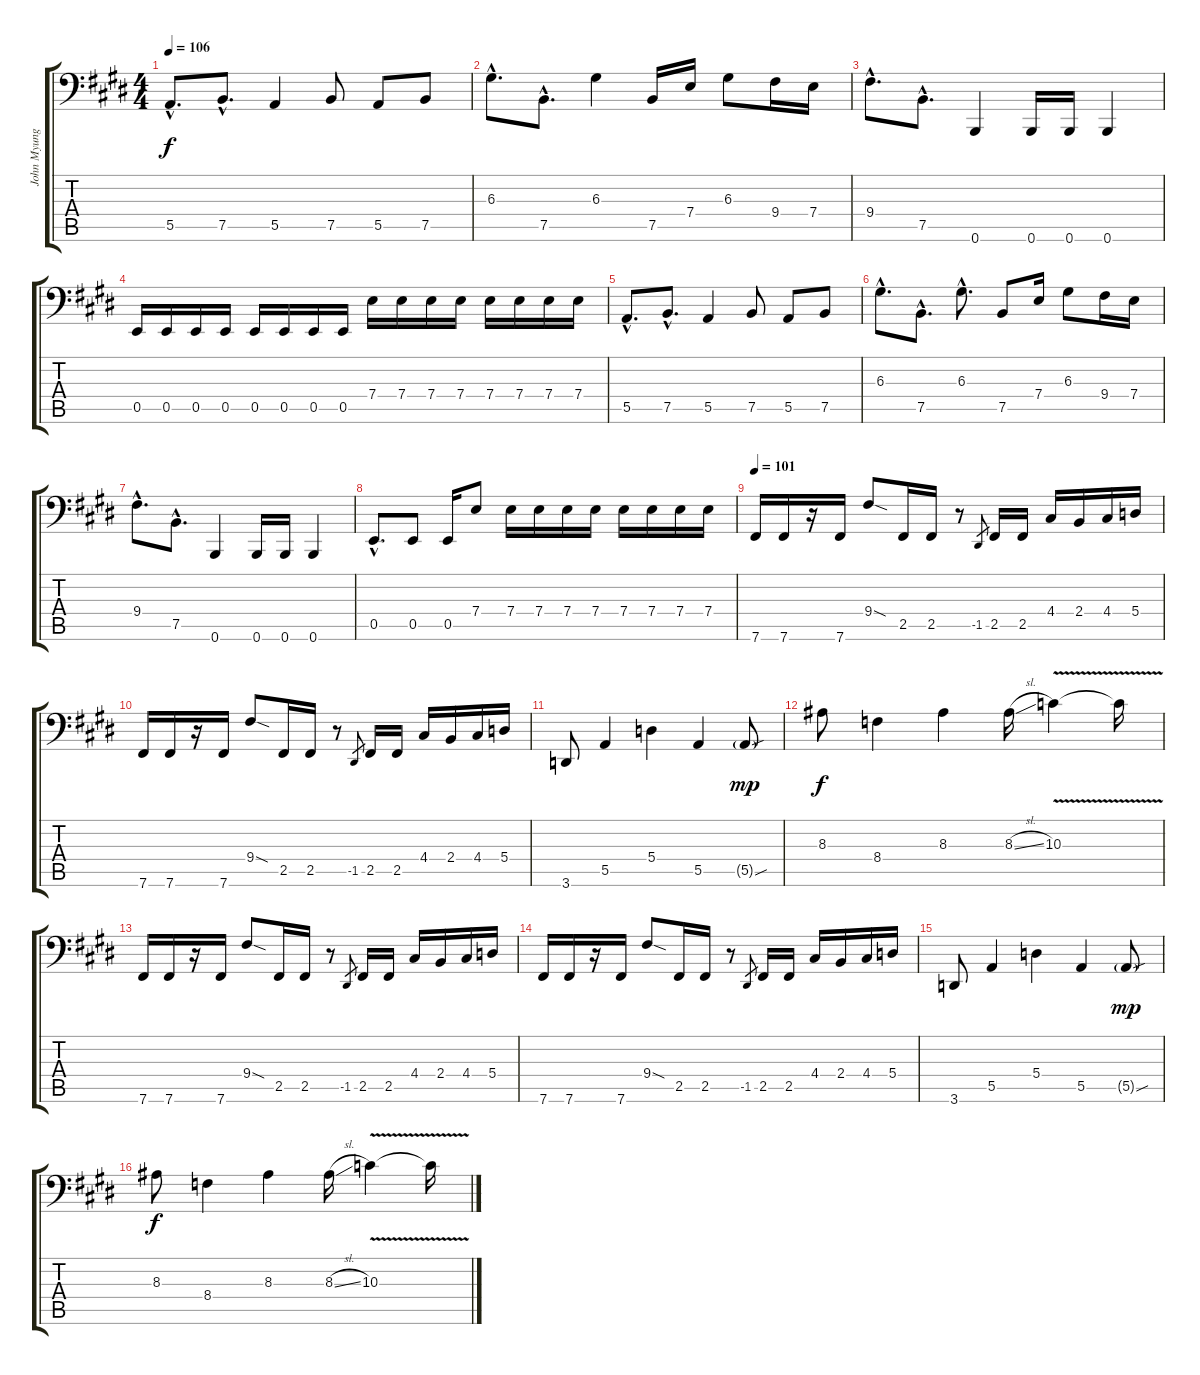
\track ("John Myung" "John Myung") {instrument electricbassfinger}
\staff {score tabs}
\tuning (C3 G2 D2 A1 E1 B0) {hide}
\ts (4 4)
\tempo 106
\clef f4
\ks e
5.5{hac}.8{d dy f} 7.5{hac}.8{d} 5.5.4 7.5.8 5.5.8 7.5.8 |
6.3{hac}.8{d} 7.5{hac}.8{d} 6.3.4 7.5.16 7.4.16 6.3.8 9.4.16 7.4.16 |
9.4{hac}.8{d} 7.5{hac}.8{d} 0.6.4 0.6.16 0.6.16 0.6.4 |
0.5.16 0.5.16 0.5.16 0.5.16 0.5.16 0.5.16 0.5.16 0.5.16 7.4.16 7.4.16 7.4.16 7.4.16 7.4.16 7.4.16 7.4.16 7.4.16 |
5.5{hac}.8{d} 7.5{hac}.8{d} 5.5.4 7.5.8 5.5.8 7.5.8 |
6.3{hac}.8{d} 7.5{hac}.8{d} 6.3{hac}.8{d} 7.5.8 7.4.16 6.3.8 9.4.16 7.4.16 |
9.4{hac}.8{d} 7.5{hac}.8{d} 0.6.4 0.6.16 0.6.16 0.6.4 |
0.5{hac}.8{d} 0.5.8 0.5.16 7.4.8 7.4.16 7.4.16 7.4.16 7.4.16 7.4.16 7.4.16 7.4.16 7.4.16 |
\tempo 101
7.6.16 7.6.16 r.16 7.6.16 9.4{sod}.8 2.5.16 2.5.16 r.8 -1.5.8{gr} 2.5.16 2.5.16 4.4.16 2.4.16 4.4.16 5.4.16 |
7.6.16 7.6.16 r.16 7.6.16 9.4{sod}.8 2.5.16 2.5.16 r.8 -1.5.8{gr} 2.5.16 2.5.16 4.4.16 2.4.16 4.4.16 5.4.16 |
3.6.8 5.5.4 5.4.4 5.5.4 5.5{sou g}.8{dy mp} |
8.3.8{dy f} 8.4.4 8.3.4 8.3{sl}.16 10.3{v}.4 10.3{t}.16 |
7.6.16 7.6.16 r.16 7.6.16 9.4{sod}.8 2.5.16 2.5.16 r.8 -1.5.8{gr} 2.5.16 2.5.16 4.4.16 2.4.16 4.4.16 5.4.16 |
7.6.16 7.6.16 r.16 7.6.16 9.4{sod}.8 2.5.16 2.5.16 r.8 -1.5.8{gr} 2.5.16 2.5.16 4.4.16 2.4.16 4.4.16 5.4.16 |
3.6.8 5.5.4 5.4.4 5.5.4 5.5{sou g}.8{dy mp} |
8.3.8{dy f} 8.4.4 8.3.4 8.3{sl}.16 10.3{v}.4 10.3{t}.16
